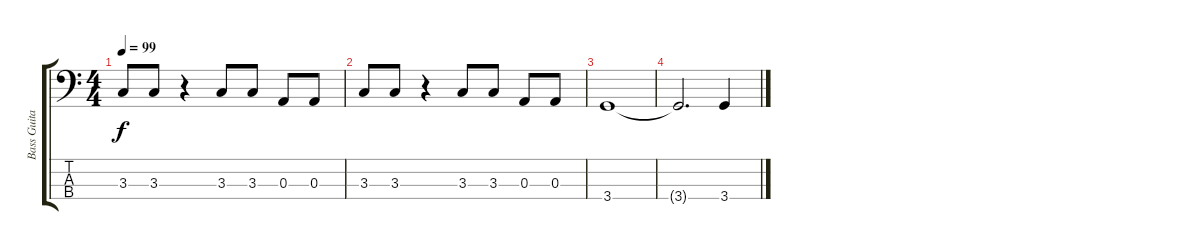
\track ("Bass Guitar" "Bass Guita") {instrument electricbasspick}
\staff {score tabs}
\tuning (G2 D2 A1 E1) {hide}
\ts (4 4)
\tempo 99
\clef f4
\ks c
3.3.8{dy f} 3.3.8 r.4 3.3.8 3.3.8 0.3.8 0.3.8 |
3.3.8 3.3.8 r.4 3.3.8 3.3.8 0.3.8 0.3.8 |
3.4.1 |
3.4{t}.2{d} 3.4.4
